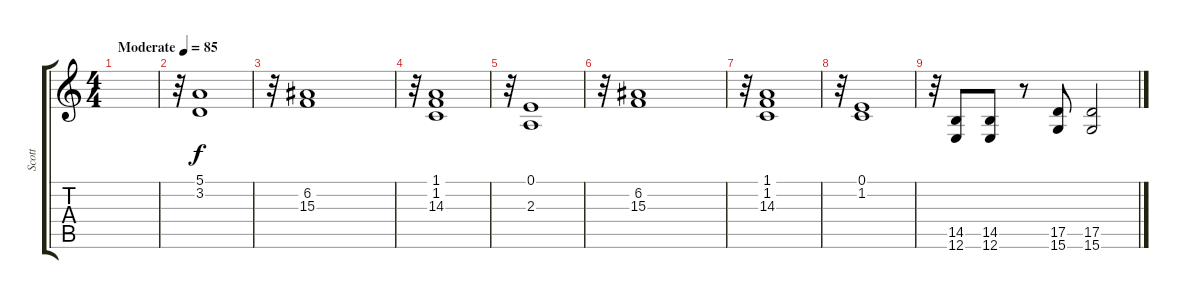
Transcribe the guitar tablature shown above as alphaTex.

\track ("Scott" "Scott") {instrument reedorgan}
\staff {score tabs}
\tuning (E4 B3 G3 D3 A2 E2) {hide}
\ts (4 4)
\tempo (85 "Moderate")
\clef g2
\ks c
|
r.32 (5.1 3.2).1 |
r.32 (6.2 15.3).1 |
r.32 (1.1 1.2 14.3).1 |
r.32 (0.1 2.3).1 |
r.32 (6.2 15.3).1 |
r.32 (1.1 1.2 14.3).1 |
r.32 (0.1 1.2).1 |
r.32 (14.5 12.6).8 (14.5 12.6).8 r.8 (17.5 15.6).8 (17.5 15.6).2
